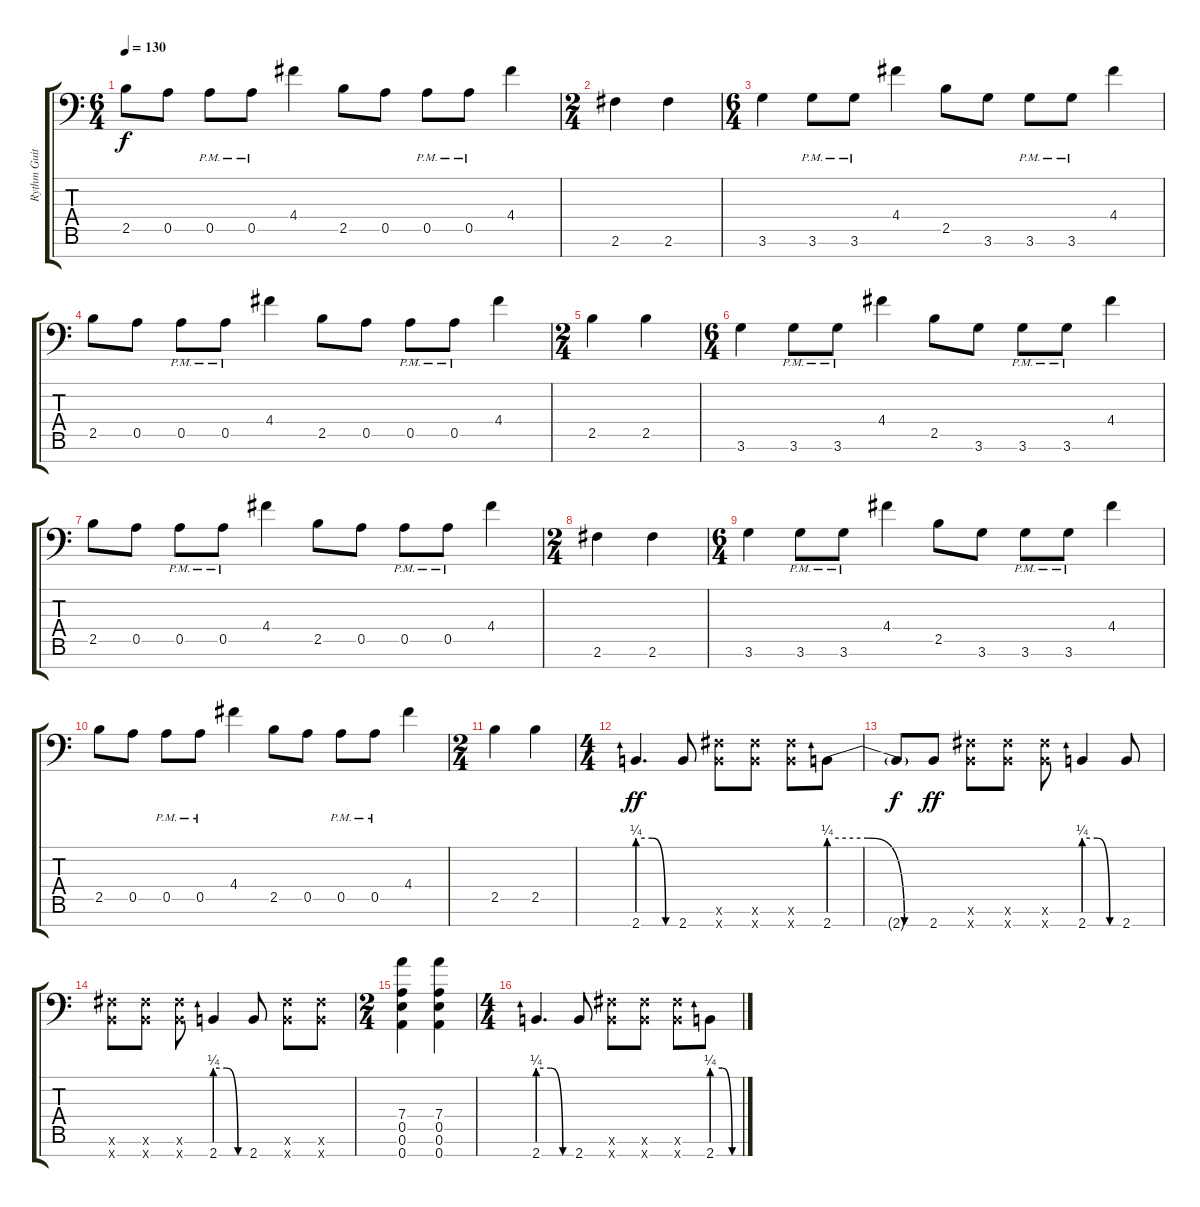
\track ("Rythm Guitar #2" "Rythm Guit") {instrument distortionguitar}
\staff {score tabs}
\tuning (D4 A3 E3 D3 A2 E2 A1) {hide}
\ts (6 4)
\tempo 130
\clef f4
\ks c
2.5.8{dy f} 0.5.8 0.5{pm}.8 0.5{pm}.8 4.4.4 2.5.8 0.5.8 0.5{pm}.8 0.5{pm}.8 4.4.4 |
\ts (2 4)
2.6.4 2.6.4 |
\ts (6 4)
3.6.4 3.6{pm}.8 3.6{pm}.8 4.4.4 2.5.8 3.6.8 3.6{pm}.8 3.6{pm}.8 4.4.4 |
2.5.8 0.5.8 0.5{pm}.8 0.5{pm}.8 4.4.4 2.5.8 0.5.8 0.5{pm}.8 0.5{pm}.8 4.4.4 |
\ts (2 4)
2.5.4 2.5.4 |
\ts (6 4)
3.6.4 3.6{pm}.8 3.6{pm}.8 4.4.4 2.5.8 3.6.8 3.6{pm}.8 3.6{pm}.8 4.4.4 |
2.5.8 0.5.8 0.5{pm}.8 0.5{pm}.8 4.4.4 2.5.8 0.5.8 0.5{pm}.8 0.5{pm}.8 4.4.4 |
\ts (2 4)
2.6.4 2.6.4 |
\ts (6 4)
3.6.4 3.6{pm}.8 3.6{pm}.8 4.4.4 2.5.8 3.6.8 3.6{pm}.8 3.6{pm}.8 4.4.4 |
2.5.8 0.5.8 0.5{pm}.8 0.5{pm}.8 4.4.4 2.5.8 0.5.8 0.5{pm}.8 0.5{pm}.8 4.4.4 |
\ts (2 4)
2.5.4 2.5.4 |
\ts (4 4)
2.7{be (custom 0 1 23 1 45 0 60 0)}.4{d dy ff} 2.7.8 (2.6{x} 2.7{x}).8 (2.6{x} 2.7{x}).8 (2.6{x} 2.7{x}).8 2.7{be (custom 0 1 23 1 45 0 60 0)}.8 |
2.7{t}.8{dy f} 2.7.8{dy ff} (2.6{x} 2.7{x}).8 (2.6{x} 2.7{x}).8 (2.6{x} 2.7{x}).8 2.7{be (custom 0 1 23 1 45 0 60 0)}.4 2.7.8 |
(2.6{x} 2.7{x}).8 (2.6{x} 2.7{x}).8 (2.6{x} 2.7{x}).8 2.7{be (custom 0 1 23 1 45 0 60 0)}.4 2.7.8 (2.6{x} 2.7{x}).8 (2.6{x} 2.7{x}).8 |
\ts (2 4)
(7.4 0.5 0.6 0.7).4 (7.4 0.5 0.6 0.7).4 |
\ts (4 4)
2.7{be (custom 0 1 23 1 45 0 60 0)}.4{d} 2.7.8 (2.6{x} 2.7{x}).8 (2.6{x} 2.7{x}).8 (2.6{x} 2.7{x}).8 2.7{be (custom 0 1 23 1 45 0 60 0)}.8
